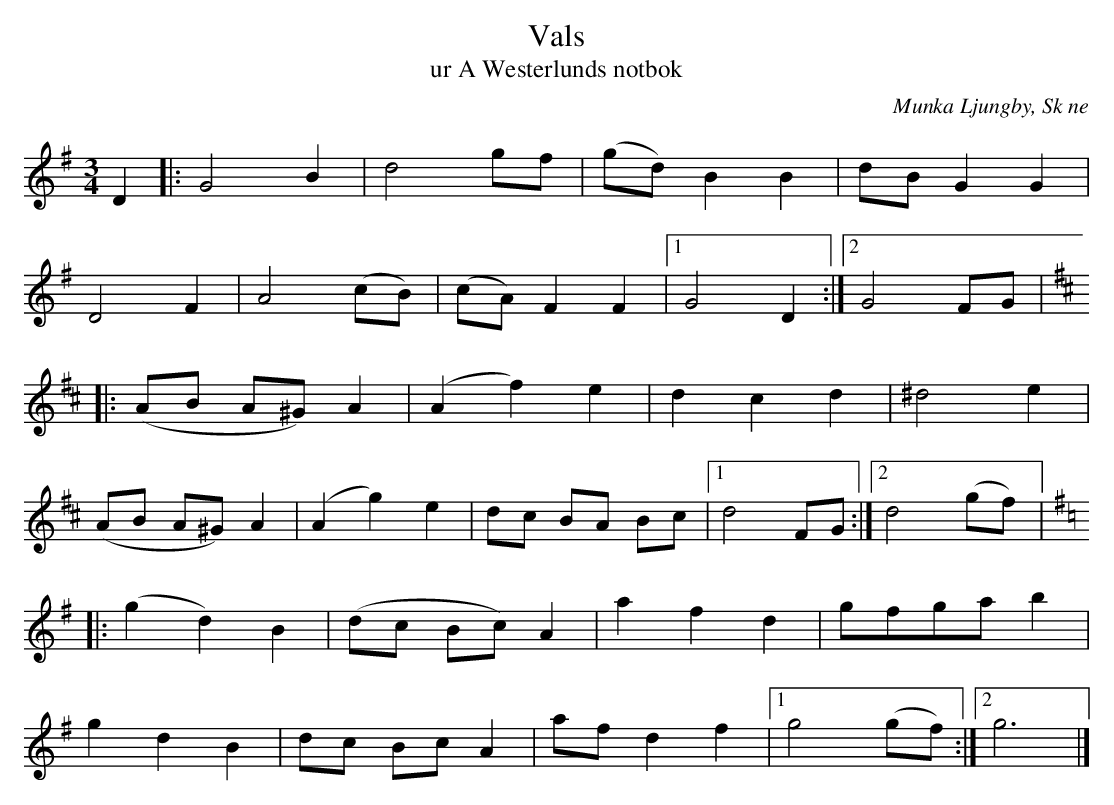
X:1
T:Vals
T:ur A Westerlunds notbok
O:Munka Ljungby, Sk ne
M:3/4
Q:140
L:1/4
K:G
D|:G2 B|d2g/f/|(g/d/)BB|d/B/ GG|
D2F|A2 (c/B/)|(c/A/) FF|1 G2D:|2 G2 F/G/|
K:D
|:(A/B/ A/^G/) A|(Af) e|dcd|^d2e|
(A/B/ A/^G/) A|(Ag)e|d/c/ B/A/ B/c/|1 d2 F/G/:|2 d2 (g/f/)|:
K:G
(gd)B|(d/c/ B/c/) A|a f d|g/f/g/a/ b|
gdB|d/c/ B/c/ A|a/f/ df|1 g2 (g/f/):|2 g3|]
